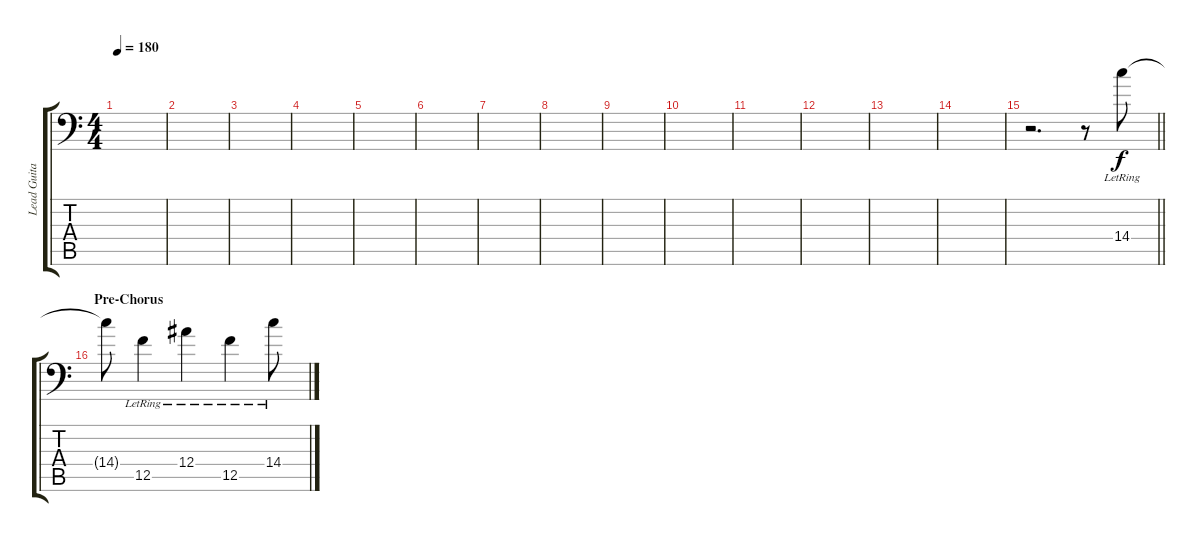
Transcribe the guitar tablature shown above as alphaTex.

\track ("Lead Guitar 2" "Lead Guita") {instrument overdrivenguitar}
\staff {score tabs}
\tuning (C4 G3 Eb3 Bb2 F2 Bb1) {hide}
\ts (4 4)
\tempo 180
\clef f4
\ks c
|
|
|
|
|
|
|
|
|
|
|
|
|
|
\barLineRight lightlight
r.2{d} r.8 14.4{lr}.8 |
\section ("" "Pre-Chorus")
14.4{t}.8 12.5{lr}.4 12.4{lr}.4 12.5{lr}.4 14.4{lr}.8
